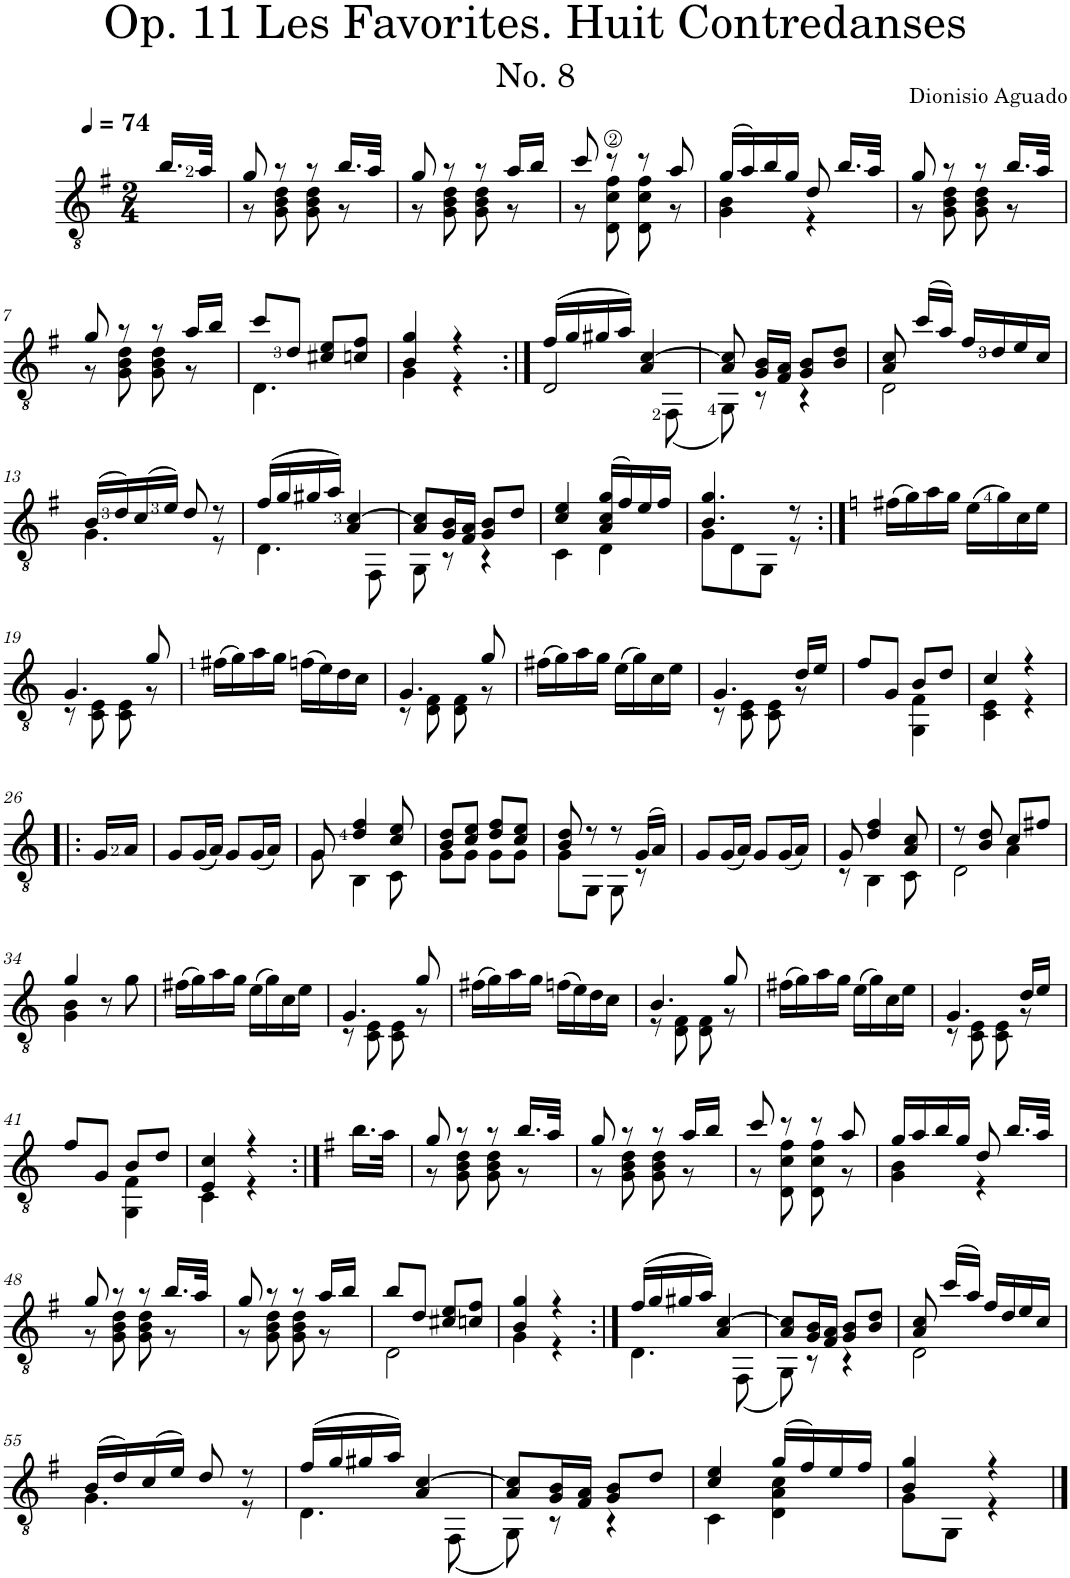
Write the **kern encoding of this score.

**kern
*part1
*staff1
*I"Classical Guitar
*I'Guit.
*clefGv2
*k[f#]
*G:
*M2/4
*MM74
=1
16.b/LL
32a/JJk
=2
*^
8g/	8r
8r	8G\ 8B\ 8d\
8r	8G\ 8B\ 8d\
16.b/LL	8r
32a/JJk	.
=3	=3
8g/	8r
8r	8G\ 8B\ 8d\
8r	8G\ 8B\ 8d\
16a/LL	8r
16b/JJ	.
=4	=4
8cc/	8r
8r	8D\> 8c\> 8f#\>
8r	8D\ 8c\ 8f#\
8a/	8r
=5	=5
(16g/LL	4G\ 4B\
16a/)	.
16b/	.
16g/JJ	.
8d/	4r
16.b/LL	.
32a/JJk	.
=6	=6
8g/	8r
8r	8G\ 8B\ 8d\
8r	8G\ 8B\ 8d\
16.b/LL	8r
32a/JJk	.
!!LO:LB:g=z	!!
=7	=7
8g/	8r
8r	8G\ 8B\ 8d\
8r	8G\ 8B\ 8d\
16a/LL	8r
16b/JJ	.
=8	=8
8cc/L	4.D\
8d/J	.
8c#X/ 8e/L	.
8cn/ 8f#/J	8ryy
=9	=9
4B/ 4g/	4G\
4r	4r
=10:|!	=10:|!
*	*^
(16f#/LL	4.ryy	2D/
16g/	.	.
16g#X/	.	.
16a/JJ)	.	.
4A/ [4c/	.	.
.	(8FF#\	.
*	*v	*v
=11	=11
8A/ 8c/]	8GG\)
16G/ 16B/LL	8r
16F#/ 16A/JJ	.
8G/ 8B/L	4r
8B/ 8d/J	.
=12	=12
8A/ 8c/	2D\
(16cc/LL	.
16a/JJ)	.
16f#/LL	.
16d/	.
16e/	.
16c/JJ	.
!!LO:LB:g=z	!!
=13	=13
(16B/LL	4.G\
16d/)	.
(16c/	.
16e/JJ)	.
8d/	.
8r	8r
=14	=14
(16f#/LL	4.D\
16g/	.
16g#X/	.
16a/JJ)	.
4A/ [4c/	.
.	8FF#\
=15	=15
8A/ 8c/]L	8GG\
16G/ 16B/L	8r
16F#/ 16A/JJ	.
8G/ 8B/L	4r
8d/J	.
=16	=16
4c/ 4e/	4C\
(16A/ 16c/ 16g/LL	4D\
16f#/)	.
16e/	.
16f#/JJ	.
=17	=17
4.B/ 4.g/	8G\L
.	8D\
.	8GG\J
8r	8r
*v	*v
=18:|!
*k[]
*C:
(16f#X\LL
16g\)
16a\
16g\JJ
(16e\LL
16g\)
16c\
16e\JJ
!!LO:LB:g=z
=19
*^
4.G/	8r
.	8C\ 8E\
.	8C\ 8E\
8g/	8r
*v	*v
=20
(16f#X\LL
16g\)
16a\
16g\JJ
(16fn\LL
16e\)
16d\
16c\JJ
=21
*^
4.G/	8r
.	8D\ 8F\
.	8D\ 8F\
8g/	8r
*v	*v
=22
(16f#X\LL
16g\)
16a\
16g\JJ
(16e\LL
16g\)
16c\
16e\JJ
=23
*^
4.G/	8r
.	8C\ 8E\
.	8C\ 8E\
16d/LL	8r
16e/JJ	.
=24	=24
8f/L	4ryy
8G/J	.
8B/L	4GG\ 4F\
8d/J	.
=25	=25
4c/	4C\ 4E\
4r	4r
*v	*v
!!LO:LB:g=z
=26!|:
16G/LL
16A/JJ
=27
8G/L
(16G/L
16A/JJ)
8G/L
(16G/L
16A/JJ)
=28
*^
8G/	8G\
4d/ 4f/	4BB\
8c/ 8e/	8C\
=29	=29
8B/ 8d/L	8G\L
8c/ 8e/J	8G\J
8d/ 8f/L	8G\L
8c/ 8e/J	8G\J
=30	=30
8B/ 8d/	8G\L
8r	8GG\J
8r	8GG\
(16G/LL	8r
16A/JJ)	.
*v	*v
=31
8G/L
(16G/L
16A/JJ)
8G/L
(16G/L
16A/JJ)
=32
*^
8G/	8r
4d/ 4f/	4BB\
8A/ 8c/	8C\
=33	=33
*	*^
8r	2D\	4ryy
8B/ 8d/	.	.
8c/L	.	4A\
8f#X/J	.	.
*	*v	*v
!!LO:LB:g=z
=34	=34
4g/	4G\ 4B\
8r	4ryy
8g\	.
*v	*v
=35
(16f#X\LL
16g\)
16a\
16g\JJ
(16e\LL
16g\)
16c\
16e\JJ
=36
*^
4.G/	8r
.	8C\ 8E\
.	8C\ 8E\
8g/	8r
*v	*v
=37
(16f#X\LL
16g\)
16a\
16g\JJ
(16fn\LL
16e\)
16d\
16c\JJ
=38
*^
4.B/	8r
.	8D\ 8F\
.	8D\ 8F\
8g/	8r
*v	*v
=39
(16f#X\LL
16g\)
16a\
16g\JJ
(16e\LL
16g\)
16c\
16e\JJ
=40
*^
4.G/	8r
.	8C\ 8E\
.	8C\ 8E\
16d/LL	8r
16e/JJ	.
!!LO:LB:g=z	!!
=41	=41
8f/L	4ryy
8G/J	.
8B/L	4GG\ 4F\
8d/J	.
=42	=42
4E/ 4c/	4C\
4r	4r
*v	*v
=43:|!
*k[f#]
*G:
16.b\LL
32a\JJk
=44
*^
8g/	8r
8r	8G\ 8B\ 8d\
8r	8G\ 8B\ 8d\
16.b/LL	8r
32a/JJk	.
=45	=45
8g/	8r
8r	8G\ 8B\ 8d\
8r	8G\ 8B\ 8d\
16a/LL	8r
16b/JJ	.
=46	=46
8cc/	8r
8r	8D\ 8c\ 8f#\
8r	8D\ 8c\ 8f#\
8a/	8r
=47	=47
16g/LL	4G\ 4B\
16a/	.
16b/	.
16g/JJ	.
8d/	4r
16.b/LL	.
32a/JJk	.
!!LO:LB:g=z	!!
=48	=48
8g/	8r
8r	8G\ 8B\ 8d\
8r	8G\ 8B\ 8d\
16.b/LL	8r
32a/JJk	.
=49	=49
8g/	8r
8r	8G\ 8B\ 8d\
8r	8G\ 8B\ 8d\
16a/LL	8r
16b/JJ	.
=50	=50
8b/L	2D\
8d/J	.
8c#X/ 8e/L	.
8cn/ 8f#/J	.
=51	=51
4B/ 4g/	4G\
4r	4r
=52:|!	=52:|!
(16f#/LL	4.D\
16g/	.
16g#X/	.
16a/JJ)	.
4A/ [4c/	.
.	(8FF#\
=53	=53
8A/ 8c/]L	8GG\)
16G/ 16B/L	8r
16F#/ 16A/JJ	.
8G/ 8B/L	4r
8B/ 8d/J	.
=54	=54
8A/ 8c/	2D\
(16cc/LL	.
16a/JJ)	.
16f#/LL	.
16d/	.
16e/	.
16c/JJ	.
!!LO:LB:g=z	!!
=55	=55
(16B/LL	4.G\
16d/)	.
(16c/	.
16e/JJ)	.
8d/	.
8r	8r
=56	=56
(16f#/LL	4.D\
16g/	.
16g#X/	.
16a/JJ)	.
4A/ [4c/	.
.	(8FF#\
=57	=57
8A/ 8c/]L	8GG\)
16G/ 16B/L	8r
16F#/ 16A/JJ	.
8G/ 8B/L	4r
8d/J	.
=58	=58
4c/ 4e/	4C\
(16g/LL	4D\ 4A\ 4c\
16f#/)	.
16e/	.
16f#/JJ	.
=59	=59
4B/ 4g/	8G\L
.	8GG\J
4r	4r
*v	*v
==
*-
